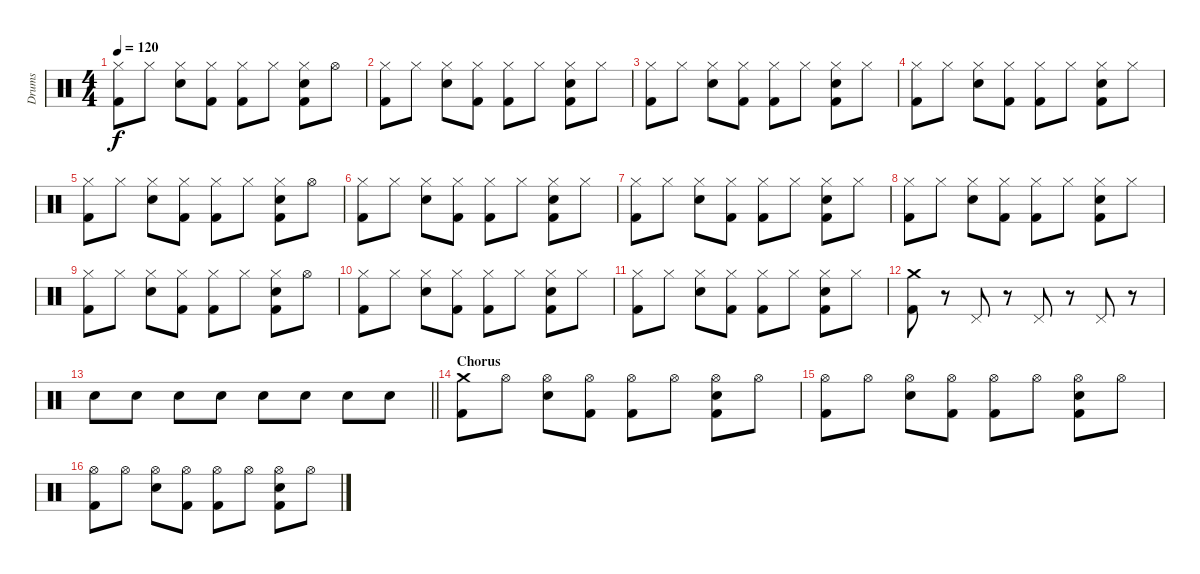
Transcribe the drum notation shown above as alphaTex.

\track ("Drums" "Drums") {instrument percussion}
\staff {score}
\articulation defaults
\ts (4 4)
\tempo 120
\clef neutral
\ks c
("Hi-Hat (closed)" "Kick (hit) 2").8{dy f} "Hi-Hat (closed)".8 ("Hi-Hat (closed)" "Electric Snare (hit)").8 ("Hi-Hat (closed)" "Kick (hit) 2").8 ("Hi-Hat (closed)" "Kick (hit) 2").8 "Hi-Hat (closed)".8 ("Hi-Hat (closed)" "Electric Snare (hit)" "Kick (hit) 2").8 "Hi-Hat (open)".8 |
("Hi-Hat (closed)" "Kick (hit) 2").8 "Hi-Hat (closed)".8 ("Hi-Hat (closed)" "Electric Snare (hit)").8 ("Hi-Hat (closed)" "Kick (hit) 2").8 ("Hi-Hat (closed)" "Kick (hit) 2").8 "Hi-Hat (closed)".8 ("Hi-Hat (closed)" "Electric Snare (hit)" "Kick (hit) 2").8 "Hi-Hat (closed)".8 |
("Hi-Hat (closed)" "Kick (hit) 2").8 "Hi-Hat (closed)".8 ("Hi-Hat (closed)" "Electric Snare (hit)").8 ("Hi-Hat (closed)" "Kick (hit) 2").8 ("Hi-Hat (closed)" "Kick (hit) 2").8 "Hi-Hat (closed)".8 ("Hi-Hat (closed)" "Electric Snare (hit)" "Kick (hit) 2").8 "Hi-Hat (closed)".8 |
("Hi-Hat (closed)" "Kick (hit) 2").8 "Hi-Hat (closed)".8 ("Hi-Hat (closed)" "Electric Snare (hit)").8 ("Hi-Hat (closed)" "Kick (hit) 2").8 ("Hi-Hat (closed)" "Kick (hit) 2").8 "Hi-Hat (closed)".8 ("Hi-Hat (closed)" "Electric Snare (hit)" "Kick (hit) 2").8 "Hi-Hat (closed)".8 |
("Hi-Hat (closed)" "Kick (hit) 2").8 "Hi-Hat (closed)".8 ("Hi-Hat (closed)" "Electric Snare (hit)").8 ("Hi-Hat (closed)" "Kick (hit) 2").8 ("Hi-Hat (closed)" "Kick (hit) 2").8 "Hi-Hat (closed)".8 ("Hi-Hat (closed)" "Electric Snare (hit)" "Kick (hit) 2").8 "Hi-Hat (open)".8 |
("Hi-Hat (closed)" "Kick (hit) 2").8 "Hi-Hat (closed)".8 ("Hi-Hat (closed)" "Electric Snare (hit)").8 ("Hi-Hat (closed)" "Kick (hit) 2").8 ("Hi-Hat (closed)" "Kick (hit) 2").8 "Hi-Hat (closed)".8 ("Hi-Hat (closed)" "Electric Snare (hit)" "Kick (hit) 2").8 "Hi-Hat (closed)".8 |
("Hi-Hat (closed)" "Kick (hit) 2").8 "Hi-Hat (closed)".8 ("Hi-Hat (closed)" "Electric Snare (hit)").8 ("Hi-Hat (closed)" "Kick (hit) 2").8 ("Hi-Hat (closed)" "Kick (hit) 2").8 "Hi-Hat (closed)".8 ("Hi-Hat (closed)" "Electric Snare (hit)" "Kick (hit) 2").8 "Hi-Hat (closed)".8 |
("Hi-Hat (closed)" "Kick (hit) 2").8 "Hi-Hat (closed)".8 ("Hi-Hat (closed)" "Electric Snare (hit)").8 ("Hi-Hat (closed)" "Kick (hit) 2").8 ("Hi-Hat (closed)" "Kick (hit) 2").8 "Hi-Hat (closed)".8 ("Hi-Hat (closed)" "Electric Snare (hit)" "Kick (hit) 2").8 "Hi-Hat (closed)".8 |
("Hi-Hat (closed)" "Kick (hit) 2").8 "Hi-Hat (closed)".8 ("Hi-Hat (closed)" "Electric Snare (hit)").8 ("Hi-Hat (closed)" "Kick (hit) 2").8 ("Hi-Hat (closed)" "Kick (hit) 2").8 "Hi-Hat (closed)".8 ("Hi-Hat (closed)" "Electric Snare (hit)" "Kick (hit) 2").8 "Hi-Hat (open)".8 |
("Hi-Hat (closed)" "Kick (hit) 2").8 "Hi-Hat (closed)".8 ("Hi-Hat (closed)" "Electric Snare (hit)").8 ("Hi-Hat (closed)" "Kick (hit) 2").8 ("Hi-Hat (closed)" "Kick (hit) 2").8 "Hi-Hat (closed)".8 ("Hi-Hat (closed)" "Electric Snare (hit)" "Kick (hit) 2").8 "Hi-Hat (closed)".8 |
("Hi-Hat (closed)" "Kick (hit) 2").8 "Hi-Hat (closed)".8 ("Hi-Hat (closed)" "Electric Snare (hit)").8 ("Hi-Hat (closed)" "Kick (hit) 2").8 ("Hi-Hat (closed)" "Kick (hit) 2").8 "Hi-Hat (closed)".8 ("Hi-Hat (closed)" "Electric Snare (hit)" "Kick (hit) 2").8 "Hi-Hat (closed)".8 |
("Crash medium (hit)" "Kick (hit) 2").8 r.8 "Pedal Hi-Hat (hit)".8 r.8 "Pedal Hi-Hat (hit)".8 r.8 "Pedal Hi-Hat (hit)".8 r.8 |
\barLineRight lightlight "Electric Snare (hit)".8 "Electric Snare (hit)".8 "Electric Snare (hit)".8 "Electric Snare (hit)".8 "Electric Snare (hit)".8 "Electric Snare (hit)".8 "Electric Snare (hit)".8 "Electric Snare (hit)".8
|
\section ("" "Chorus")
("Crash medium (hit)" "Kick (hit) 2").8 "Hi-Hat (open)".8 ("Hi-Hat (open)" "Electric Snare (hit)").8 ("Hi-Hat (open)" "Kick (hit) 2").8 ("Hi-Hat (open)" "Kick (hit) 2").8 "Hi-Hat (open)".8 ("Hi-Hat (open)" "Electric Snare (hit)" "Kick (hit) 2").8 "Hi-Hat (open)".8 |
("Hi-Hat (open)" "Kick (hit) 2").8 "Hi-Hat (open)".8 ("Hi-Hat (open)" "Electric Snare (hit)").8 ("Hi-Hat (open)" "Kick (hit) 2").8 ("Hi-Hat (open)" "Kick (hit) 2").8 "Hi-Hat (open)".8 ("Hi-Hat (open)" "Electric Snare (hit)" "Kick (hit) 2").8 "Hi-Hat (open)".8 |
("Hi-Hat (open)" "Kick (hit) 2").8 "Hi-Hat (open)".8 ("Hi-Hat (open)" "Electric Snare (hit)").8 ("Hi-Hat (open)" "Kick (hit) 2").8 ("Hi-Hat (open)" "Kick (hit) 2").8 "Hi-Hat (open)".8 ("Hi-Hat (open)" "Electric Snare (hit)" "Kick (hit) 2").8 "Hi-Hat (open)".8
